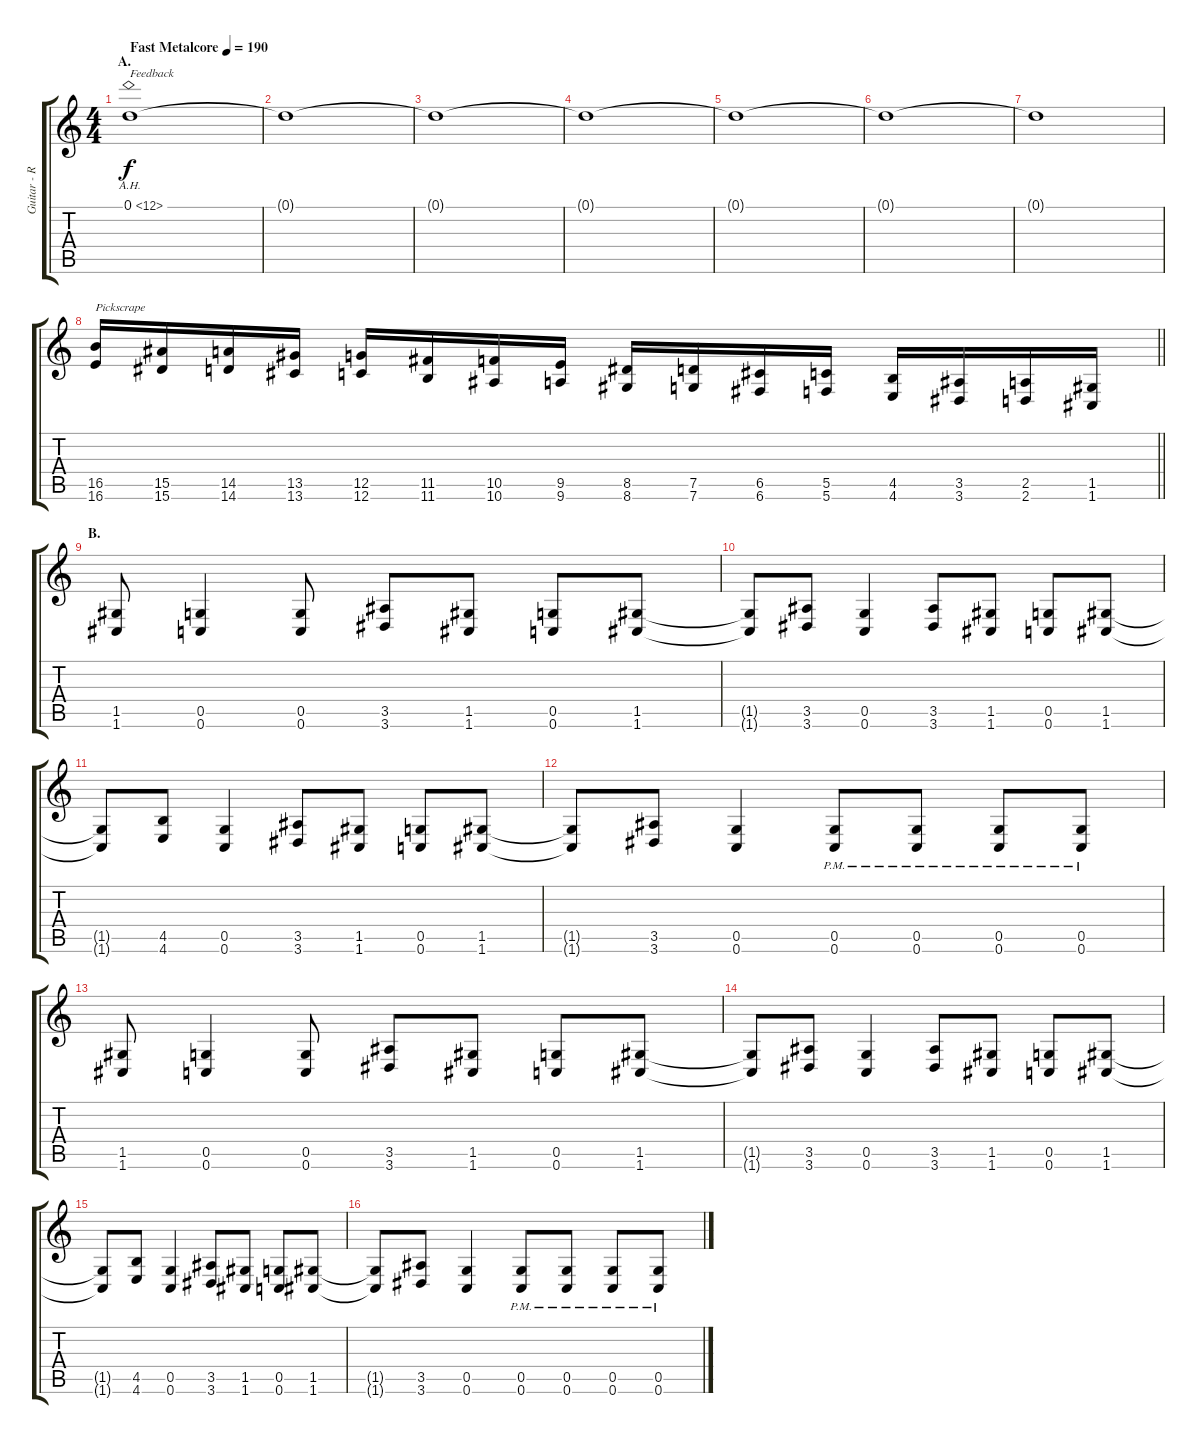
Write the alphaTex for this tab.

\track ("Guitar - Right" "Guitar - R") {instrument distortionguitar}
\staff {score tabs}
\tuning (D4 A3 F3 C3 G2 C2) {hide}
\ts (4 4)
\section ("" "A.")
\tempo (190 "Fast Metalcore")
\clef g2
\ks c
0.1{ah 12}.1{txt "Feedback" dy f volume 8 instrument distortionguitar} |
0.1{t}.1 |
0.1{t}.1 |
0.1{t}.1 |
0.1{t}.1 |
0.1{t}.1 |
0.1{t}.1 |
\barLineRight lightlight
(16.5 16.6).16{txt "Pickscrape" volume 14 instrument guitarfretnoise} (15.5 15.6).16 (14.5 14.6).16 (13.5 13.6).16 (12.5 12.6).16 (11.5 11.6).16 (10.5 10.6).16 (9.5 9.6).16 (8.5 8.6).16 (7.5 7.6).16 (6.5 6.6).16 (5.5 5.6).16 (4.5 4.6).16 (3.5 3.6).16 (2.5 2.6).16 (1.5 1.6).16 |
\section ("" "B.")
(1.5 1.6).8{instrument distortionguitar} (0.5 0.6).4 (0.5 0.6).8 (3.5 3.6).8 (1.5 1.6).8 (0.5 0.6).8 (1.5 1.6).8 |
(1.5{t} 1.6{t}).8 (3.5 3.6).8 (0.5 0.6).4 (3.5 3.6).8 (1.5 1.6).8 (0.5 0.6).8 (1.5 1.6).8 |
(1.5{t} 1.6{t}).8 (4.5 4.6).8 (0.5 0.6).4 (3.5 3.6).8 (1.5 1.6).8 (0.5 0.6).8 (1.5 1.6).8 |
(1.5{t} 1.6{t}).8 (3.5 3.6).8 (0.5 0.6).4 (0.5{pm} 0.6{pm}).8 (0.5{pm} 0.6{pm}).8 (0.5{pm} 0.6{pm}).8 (0.5{pm} 0.6{pm}).8 |
(1.5 1.6).8 (0.5 0.6).4 (0.5 0.6).8 (3.5 3.6).8 (1.5 1.6).8 (0.5 0.6).8 (1.5 1.6).8 |
(1.5{t} 1.6{t}).8 (3.5 3.6).8 (0.5 0.6).4 (3.5 3.6).8 (1.5 1.6).8 (0.5 0.6).8 (1.5 1.6).8 |
(1.5{t} 1.6{t}).8 (4.5 4.6).8 (0.5 0.6).4 (3.5 3.6).8 (1.5 1.6).8 (0.5 0.6).8 (1.5 1.6).8 |
(1.5{t} 1.6{t}).8 (3.5 3.6).8 (0.5 0.6).4 (0.5{pm} 0.6{pm}).8 (0.5{pm} 0.6{pm}).8 (0.5{pm} 0.6{pm}).8 (0.5{pm} 0.6{pm}).8
